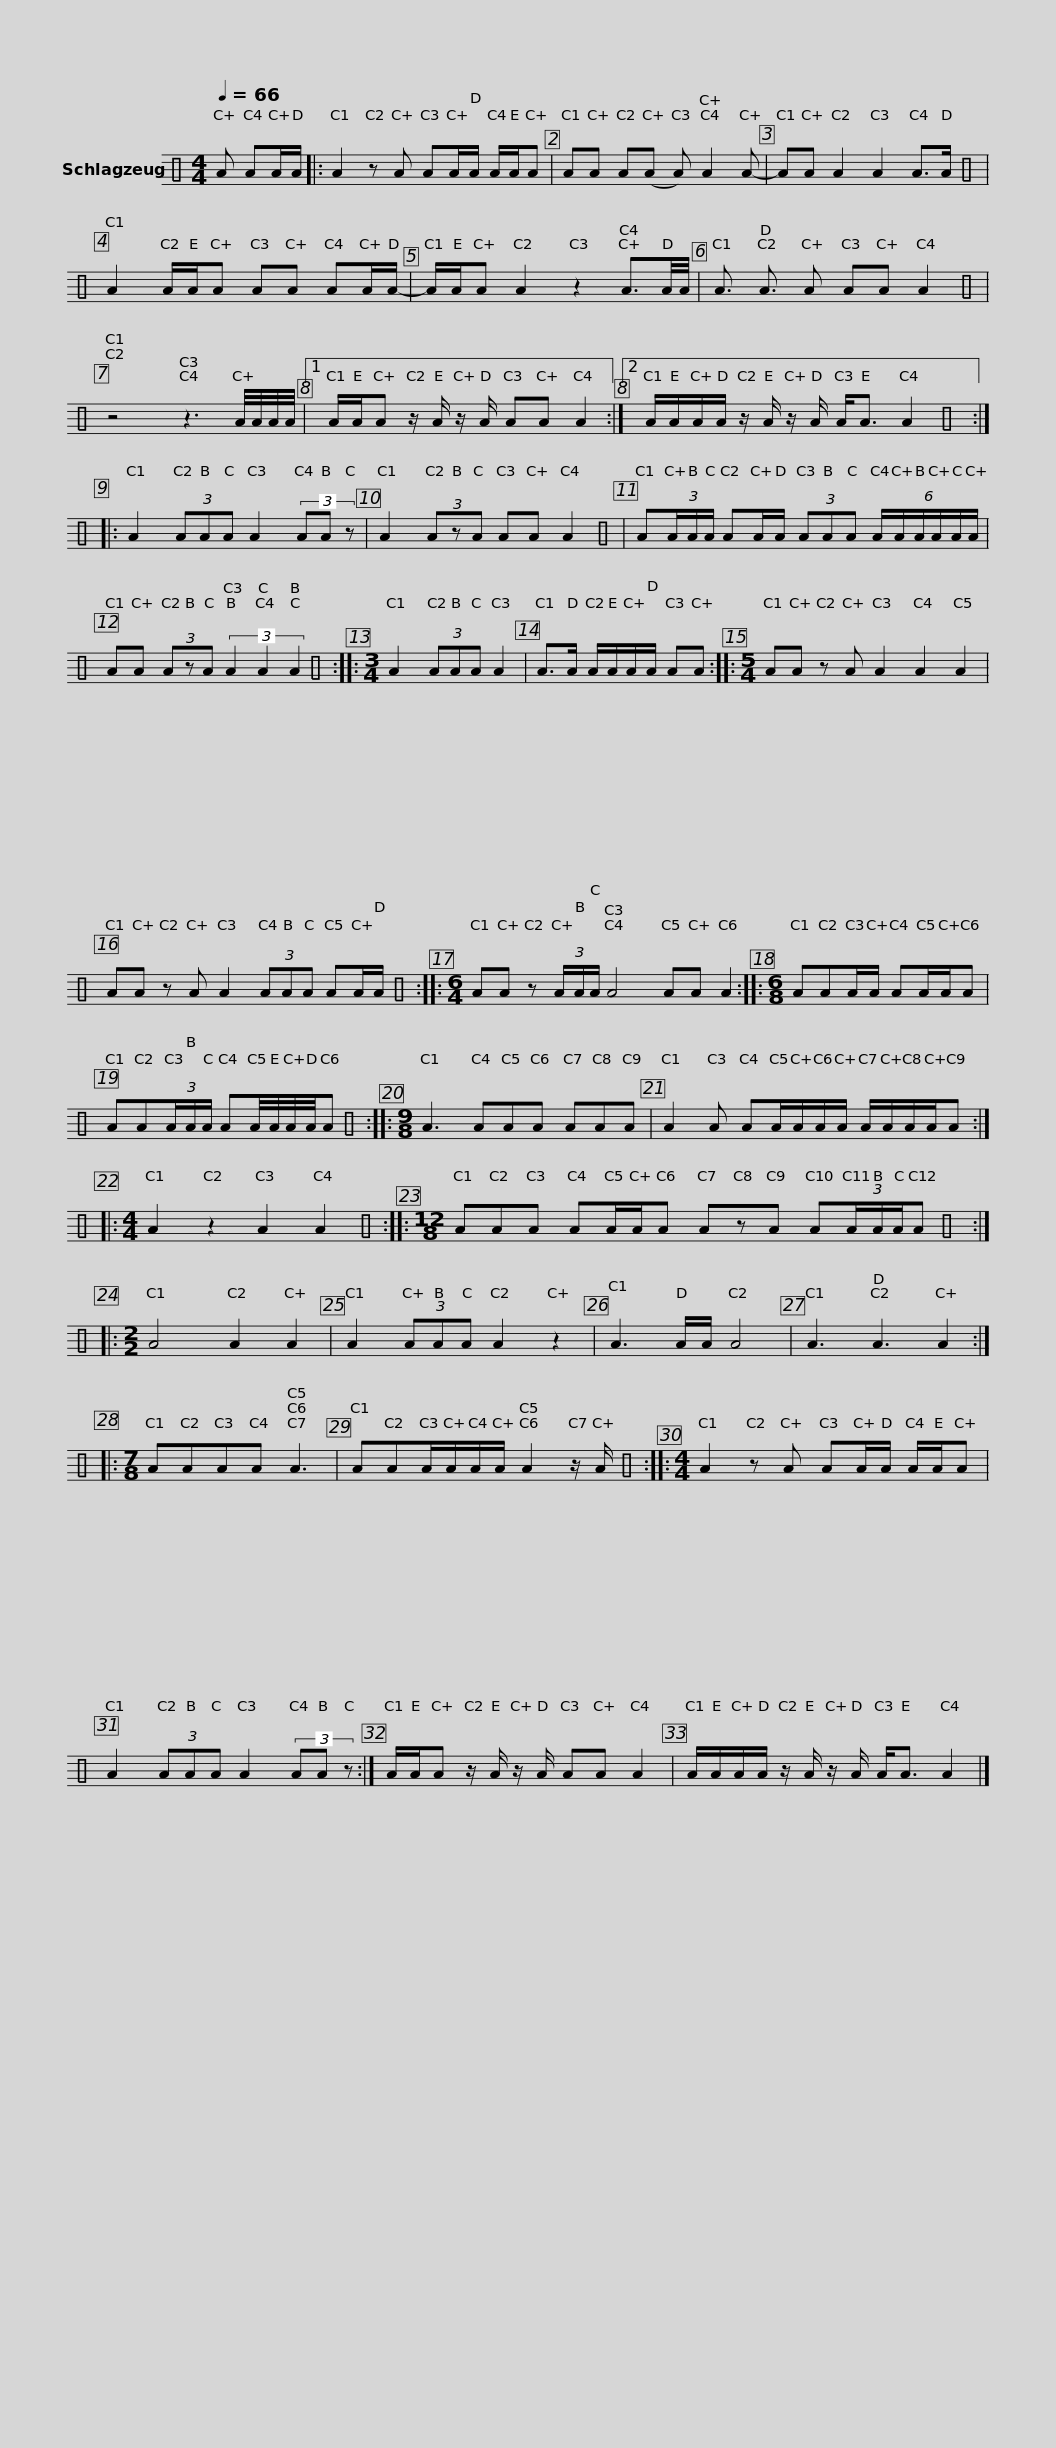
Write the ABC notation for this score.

X:1
L:1/8
Q:1/4=66
M:4/4
I:linebreak $
K:C
V:1 perc
K:none
V:1
 A AA/A/ |: A2 z A AA/A/ A/A/A | AA A(A A) A2 A- | AA A2 A2 A>A |$[K:perc] A2 A/A/A AA AA/A/- | %5
 A/A/A A2 z2 A3/2A/4A/4 | A3/2 A3/2 A AA A2 |$[K:perc] z4 z3 A/4A/4A/4A/4 |1 A/A/A z/ A/ z/ A/ AA A2 :|2 A/A/A/A/ z/ A/ z/ A/ A<A A2 ::$ %10
[K:perc] A2 (3AAA A2 (3AA z | A2 (3AzA AA A2 |$[K:perc] A(3A/A/A/ AA/A/ (3AAA (6:4:6A/A/A/A/A/A/ | AA (3AzA (3A2 A2 A2 ::$[M:3/4][K:perc] A2 (3AAA A2 | %15
 A>A A/A/A/A/ AA ::[M:5/4] AA z A A2 A2 A2 | AA z A A2 (3AAA AA/A/ ::$[M:6/4][K:perc] AA z (3A/A/A/ A4 AA A2 ::[M:6/8] AAA/A/ AA/A/A | %20
 AA(3A/A/A/ AA/4A/4A/4A/4A ::[M:9/8][K:perc] A3 AAA AAA |$ A2 A AA/A/A/A/ A/A/A/A/A ::[M:4/4] A2 z2 A2 A2 ::[M:12/8][K:perc] AAA AA/A/A AzA A(3A/A/A/A ::$ %25
[M:2/2][K:perc] A4 A2 A2 | A2 (3AAA A2 z2 | A3 A/A/ A4 | A3 A3 A2 ::[M:7/8] AAAA A3 | %30
 AAA/A/A/A/ A2 z/ A/ ::$[M:4/4][K:perc] A2 z A AA/A/ A/A/A | A2 (3AAA A2 (3AA z :| A/A/A z/ A/ z/ A/ AA A2 | A/A/A/A/ z/ A/ z/ A/ A<A A2 |] %35
